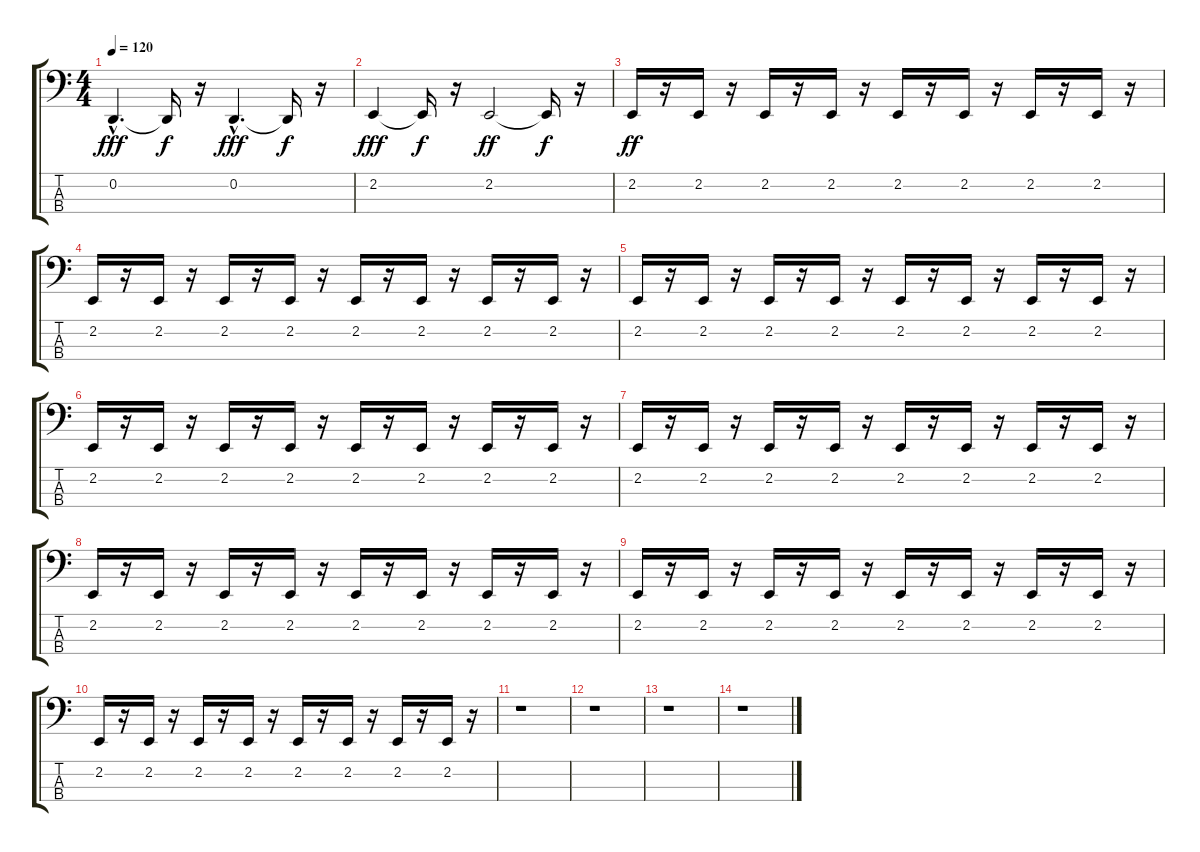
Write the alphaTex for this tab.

\track "" {instrument lead2sawtooth}
\staff {score tabs}
\tuning (G2 D2 A1 E1) {hide}
\ts (4 4)
\tempo 120
\clef f4
\ks c
0.2{hac}.4{d dy fff} 0.2{t}.16{dy f} r.16 0.2{hac}.4{d dy fff} 0.2{t}.16{dy f} r.16 |
2.2.4{dy fff} 2.2{t}.16{dy f} r.16 2.2.2{dy ff} 2.2{t}.16{dy f} r.16 |
2.2.16{dy ff} r.16 2.2.16 r.16 2.2.16 r.16 2.2.16 r.16 2.2.16 r.16 2.2.16 r.16 2.2.16 r.16 2.2.16 r.16 |
2.2.16 r.16 2.2.16 r.16 2.2.16 r.16 2.2.16 r.16 2.2.16 r.16 2.2.16 r.16 2.2.16 r.16 2.2.16 r.16 |
2.2.16 r.16 2.2.16 r.16 2.2.16 r.16 2.2.16 r.16 2.2.16 r.16 2.2.16 r.16 2.2.16 r.16 2.2.16 r.16 |
2.2.16 r.16 2.2.16 r.16 2.2.16 r.16 2.2.16 r.16 2.2.16 r.16 2.2.16 r.16 2.2.16 r.16 2.2.16 r.16 |
2.2.16 r.16 2.2.16 r.16 2.2.16 r.16 2.2.16 r.16 2.2.16 r.16 2.2.16 r.16 2.2.16 r.16 2.2.16 r.16 |
2.2.16 r.16 2.2.16 r.16 2.2.16 r.16 2.2.16 r.16 2.2.16 r.16 2.2.16 r.16 2.2.16 r.16 2.2.16 r.16 |
2.2.16 r.16 2.2.16 r.16 2.2.16 r.16 2.2.16 r.16 2.2.16 r.16 2.2.16 r.16 2.2.16 r.16 2.2.16 r.16 |
2.2.16 r.16 2.2.16 r.16 2.2.16 r.16 2.2.16 r.16 2.2.16 r.16 2.2.16 r.16 2.2.16 r.16 2.2.16 r.16 |
r.1 |
r.1 |
r.1 |
r.1
